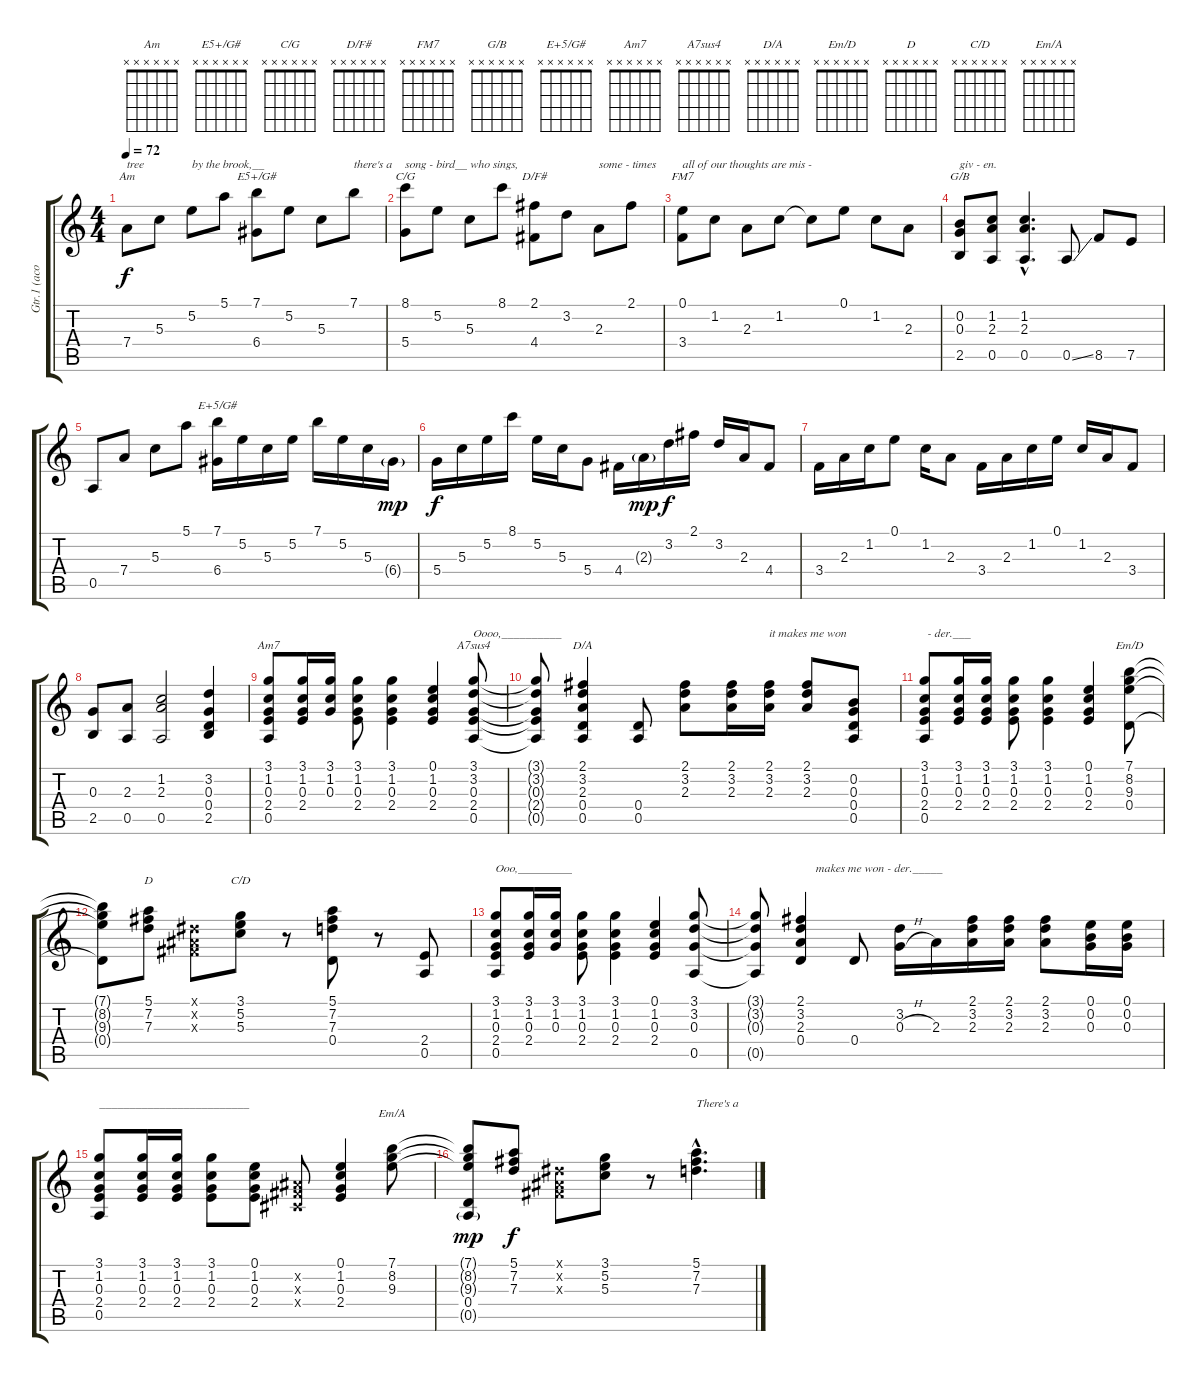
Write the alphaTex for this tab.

\track ("Gtr.1 (acous.)" "Gtr.1 (aco") {instrument acousticguitarsteel}
\staff {score tabs}
\tuning (E4 B3 G3 D3 A2 E2) {hide}
\chord ("Am" x x x x x x) {firstfret 0}
\chord ("E5+/G#" x x x x x x) {firstfret 0}
\chord ("C/G" x x x x x x) {firstfret 0}
\chord ("D/F#" x x x x x x) {firstfret 0}
\chord ("FM7" x x x x x x) {firstfret 0}
\chord ("G/B" x x x x x x) {firstfret 0}
\chord ("E+5/G#" x x x x x x) {firstfret 0}
\chord ("Am7" x x x x x x) {firstfret 0}
\chord ("A7sus4" x x x x x x) {firstfret 0}
\chord ("D/A" x x x x x x) {firstfret 0}
\chord ("Em/D" x x x x x x) {firstfret 0}
\chord ("D" x x x x x x) {firstfret 0}
\chord ("C/D" x x x x x x) {firstfret 0}
\chord ("Em/A" x x x x x x) {firstfret 0}
\ts (4 4)
\tempo 72
\clef g2
\ks c
7.4.8{ch "Am" txt "tree" dy f} 5.3.8 5.2.8{txt "by the brook,__"} 5.1.8 (7.1 6.4).8{ch "E5+/G#"} 5.2.8 5.3.8 7.1.8{txt "there's a"} |
(8.1 5.4).8{ch "C/G" txt "song - bird__ who sings,"} 5.2.8 5.3.8 8.1.8 (2.1 4.4).8{ch "D/F#"} 3.2.8 2.3.8{txt "some - times"} 2.1.8 |
(0.1 3.4).8{ch "FM7" txt "all of our thoughts are mis -"} 1.2.8 2.3.8 1.2.8 1.2{t}.8 0.1.8 1.2.8 2.3.8 |
(0.2 0.3 2.5).8{ch "G/B" txt "giv - en."} (1.2 2.3 0.5).8 (1.2{hac} 2.3{hac} 0.5{hac}).4{d} 0.5{ss}.8 8.5.8 7.5.8 |
0.5.8 7.4.8 5.3.8 5.1.8 (7.1 6.4).16{ch "E+5/G#"} 5.2.16 5.3.16 5.2.16 7.1.16 5.2.16 5.3.16 6.4{g}.16{dy mp} |
5.4.16{dy f} 5.3.16 5.2.16 8.1.16 5.2.16 5.3.16 5.4.8 4.4.16 2.3{g}.16{dy mp} 3.2.16{dy f} 2.1.16 3.2.16 2.3.16 4.4.8 |
3.4.16 2.3.16 1.2.16 0.1.8 1.2.16 2.3.8 3.4.16 2.3.16 1.2.16 0.1.16 1.2.16 2.3.16 3.4.8 |
(0.3 2.5).8 (2.3 0.5).8 (1.2 2.3 0.5).2 (3.2 0.3 0.4 2.5).4 |
(3.1 1.2 0.3 2.4 0.5).8{ch "Am7"} (3.1 1.2 0.3 2.4).16 (3.1 1.2 0.3).16 (3.1 1.2 0.3 2.4).8 (3.1 1.2 0.3 2.4).4 (0.1 1.2 0.3 2.4).4 (3.1 3.2 0.3 2.4 0.5).8{ch "A7sus4" txt "Oooo,__________"} |
(3.1{t} 3.2{t} 0.3{t} 2.4{t} 0.5{t}).8 (2.1 3.2 2.3 0.4 0.5).4{ch "D/A"} (0.4 0.5).8 (2.1 3.2 2.3).8 (2.1 3.2 2.3).16 (2.1 3.2 2.3).16{txt "it makes me won"} (2.1 3.2 2.3).8 (0.2 0.3 0.4 0.5).8 |
(3.1 1.2 0.3 2.4 0.5).8{txt " - der.___"} (3.1 1.2 0.3 2.4).16 (3.1 1.2 0.3 2.4).16 (3.1 1.2 0.3 2.4).8 (3.1 1.2 0.3 2.4).4 (0.1 1.2 0.3 2.4).4 (7.1 8.2 9.3 0.4).8{ch "Em/D"} |
(7.1{t} 8.2{t} 9.3{t} 0.4{t}).8 (5.1 7.2 7.3).8{ch "D"} (-1.1{x} -1.2{x} -1.3{x}).8 (3.1 5.2 5.3).8{ch "C/D"} r.8 (5.1 7.2 7.3 0.4).8 r.8 (2.4 0.5).8 |
(3.1 1.2 0.3 2.4 0.5).8{txt "Ooo,_________"} (3.1 1.2 0.3 2.4).16 (3.1 1.2 0.3).16 (3.1 1.2 0.3 2.4).8 (3.1 1.2 0.3 2.4).4 (0.1 1.2 0.3 2.4).4 (3.1 3.2 0.3 0.5).8 |
(3.1{t} 3.2{t} 0.3{t} 0.5{t}).8 (2.1 3.2 2.3 0.4).4{txt "     makes me won - der._____"} 0.4.8 (3.2 0.3{h}).16 2.3.16 (2.1 3.2 2.3).16 (2.1 3.2 2.3).16 (2.1 3.2 2.3).8 (0.1 0.2 0.3).16 (0.1 0.2 0.3).16 |
(3.1 1.2 0.3 2.4 0.5).8{txt "_________________________"} (3.1 1.2 0.3 2.4).16 (3.1 1.2 0.3 2.4).16 (3.1 1.2 0.3 2.4).8 (0.1 1.2 0.3 2.4).8 (-1.2{x} -1.3{x} -1.4{x}).8 (0.1 1.2 0.3 2.4).4 (7.1 8.2 9.3).8{ch "Em/A"} |
(7.1{t} 8.2{t} 9.3{t} 0.4 0.5{g}).8{dy mp} (5.1 7.2 7.3).8{dy f} (-1.1{x} -1.2{x} -1.3{x}).8 (3.1 5.2 5.3).8 r.8 (5.1{hac} 7.2{hac} 7.3{hac}).4{d txt "There's a"}
